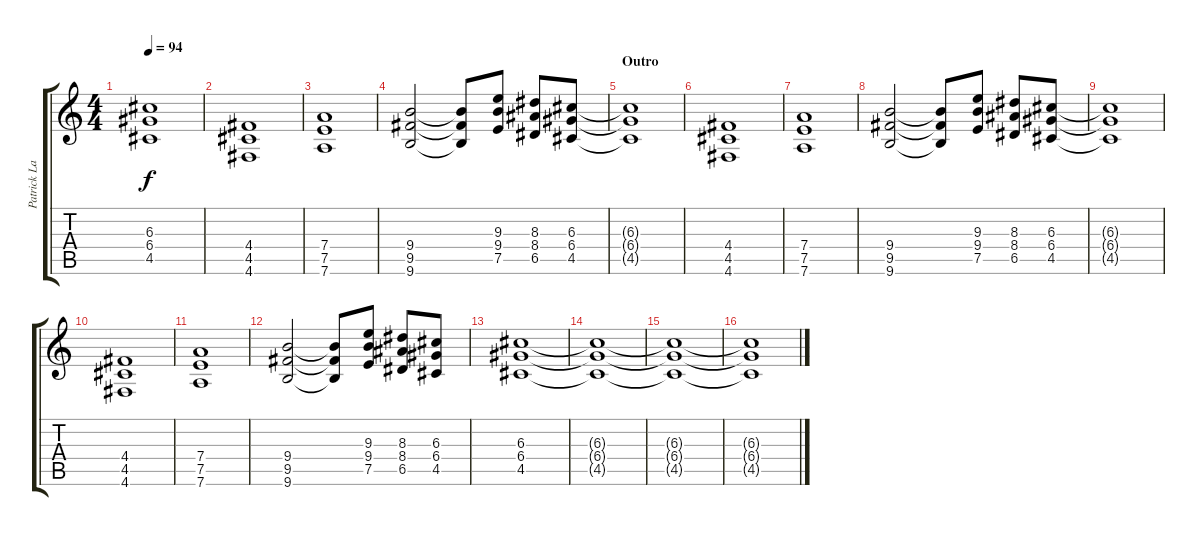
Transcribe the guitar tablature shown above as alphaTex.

\track ("Patrick Lachman" "Patrick La") {instrument distortionguitar}
\staff {score tabs}
\tuning (E4 B3 G3 D3 A2 D2) {hide}
\ts (4 4)
\tempo 94
\clef g2
\ks c
(6.3{t} 6.4{t} 4.5{t}).1{dy f} |
(4.4 4.5 4.6).1 |
(7.4 7.5 7.6).1 |
(9.4 9.5 9.6).2 (9.4{t} 9.5{t} 9.6{t}).8 (9.3 9.4 7.5).8 (8.3 8.4 6.5).8 (6.3 6.4 4.5).8 |
\section ("" "Outro")
(6.3{t} 6.4{t} 4.5{t}).1 |
(4.4 4.5 4.6).1 |
(7.4 7.5 7.6).1 |
(9.4 9.5 9.6).2 (9.4{t} 9.5{t} 9.6{t}).8 (9.3 9.4 7.5).8 (8.3 8.4 6.5).8 (6.3 6.4 4.5).8 |
(6.3{t} 6.4{t} 4.5{t}).1 |
(4.4 4.5 4.6).1 |
(7.4 7.5 7.6).1 |
(9.4 9.5 9.6).2 (9.4{t} 9.5{t} 9.6{t}).8 (9.3 9.4 7.5).8 (8.3 8.4 6.5).8 (6.3 6.4 4.5).8 |
(6.3 6.4 4.5).1{volume 8} |
(6.3{t} 6.4{t} 4.5{t}).1 |
(6.3{t} 6.4{t} 4.5{t}).1{volume 0} |
(6.3{t} 6.4{t} 4.5{t}).1
